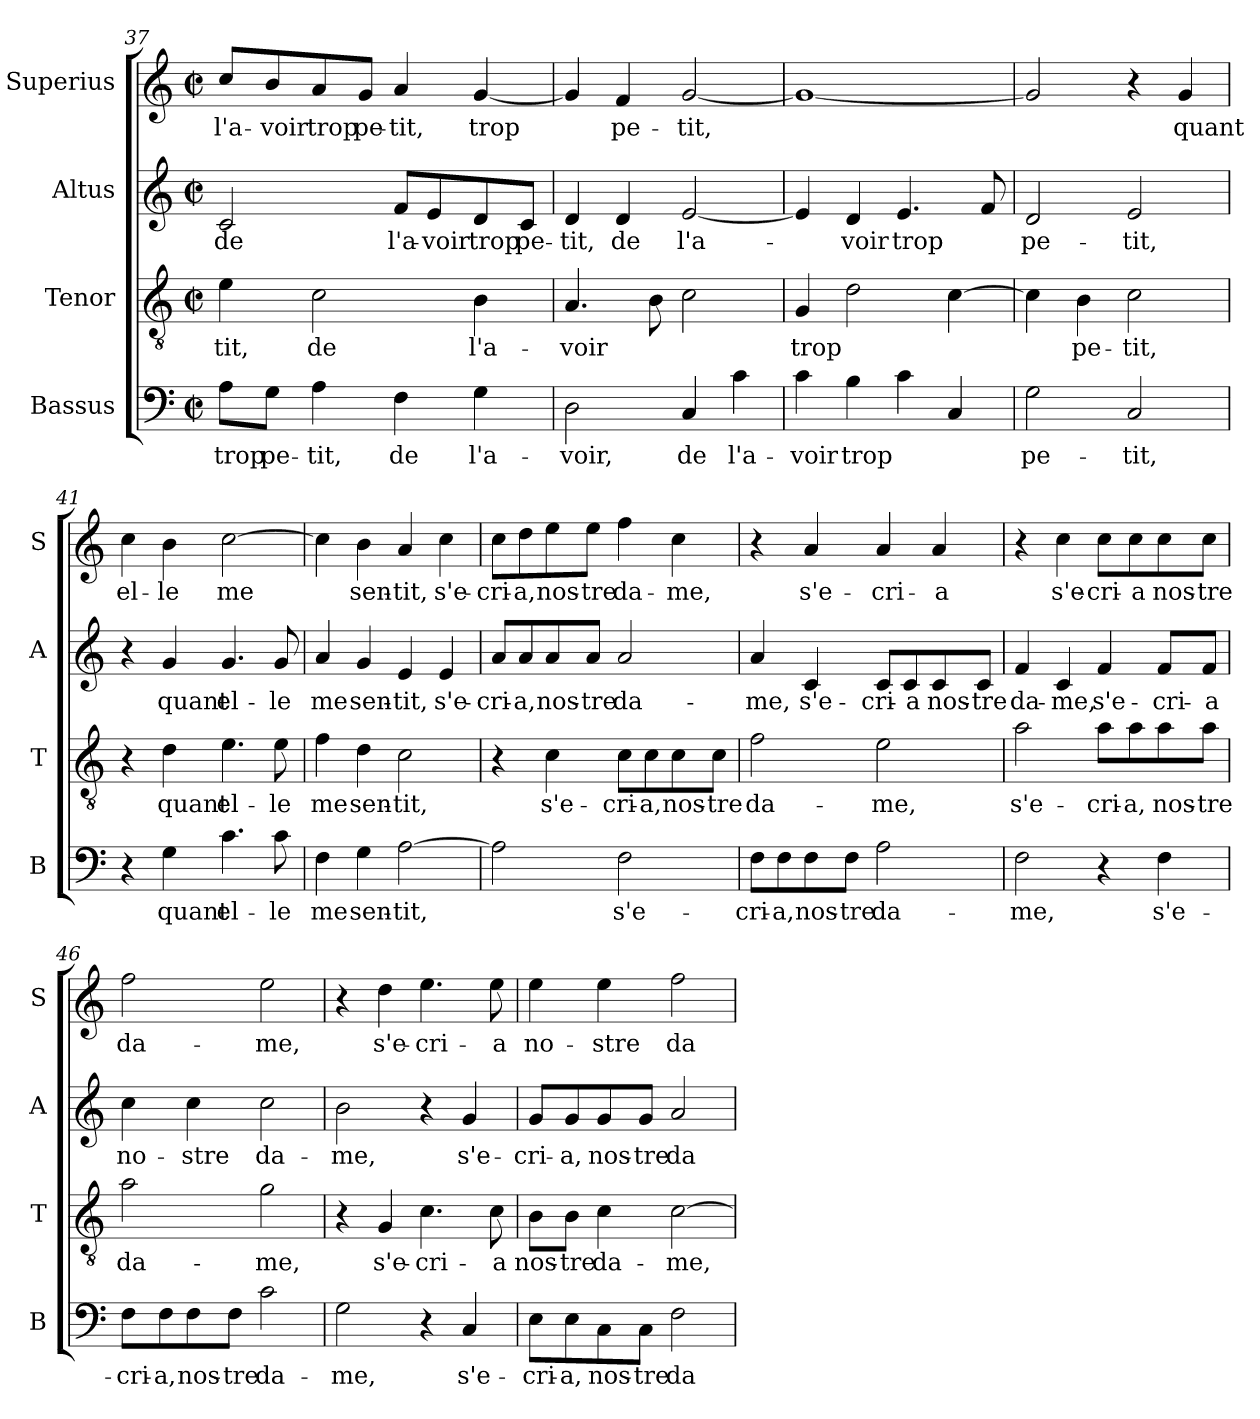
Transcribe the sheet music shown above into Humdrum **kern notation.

**kern	**text	**kern	**text	**kern	**text	**kern	**text
*part4	*part4	*part3	*part3	*part2	*part2	*part1	*part1
*staff4	*staff4	*staff3	*staff3	*staff2	*staff2	*staff1	*staff1
*I"Bassus	*	*I"Tenor	*	*I"Altus	*	*I"Superius	*
*I'B	*	*I'T	*	*I'A	*	*I'S	*
!!LO:LB:g=z
*clefF4	*	*clefGv2	*	*clefG2	*	*clefG2	*
*k[]	*	*k[]	*	*k[]	*	*k[]	*
*C:	*	*C:	*	*C:	*	*C:	*
*M2/2	*	*M2/2	*	*M2/2	*	*M2/2	*
*met(c|)	*	*met(c|)	*	*met(c|)	*	*met(c|)	*
=37	=37	=37	=37	=37	=37	=37	=37
8A\L	trop	4e\	-tit,	2c/	de	8cc/L	l'a-
8G\J	pe-	.	.	.	.	8b/	-voir
4A\	-tit,	2c\	de	.	.	8a/	trop
.	.	.	.	.	.	8g/J	pe-
4F\	de	.	.	8f/L	l'a-	4a/	-tit,
.	.	.	.	8e/	-voir	.	.
4G\	l'a-	4B\	l'a-	8d/	trop	[4g/	trop
.	.	.	.	8c/J	pe-	.	.
=38	=38	=38	=38	=38	=38	=38	=38
2D\	-voir,	4.A/	-voir	4d/	-tit,	4g/]	.
.	.	.	.	4d/	de	4f/	pe-
.	.	8B\	.	.	.	.	.
4C/	de	2c\	.	[2e/	l'a-	[2g/	-tit,
4c\	l'a-	.	.	.	.	.	.
=39	=39	=39	=39	=39	=39	=39	=39
4c\	-voir	4G/	trop	4e/]	.	1g_	.
4B\	trop	2d\	.	4d/	-voir	.	.
4c\	.	.	.	4.e/	trop	.	.
4C/	.	[4c\	.	.	.	.	.
.	.	.	.	8f/	.	.	.
=40	=40	=40	=40	=40	=40	=40	=40
2G\	pe-	4c\]	.	2d/	pe-	2g/]	.
.	.	4B\	pe-	.	.	.	.
2C/	-tit,	2c\	-tit,	2e/	-tit,	4r	.
.	.	.	.	.	.	4g/	quant
!!LO:LB:g=z
=41	=41	=41	=41	=41	=41	=41	=41
4r	.	4r	.	4r	.	4cc\	el-
4G\	quant	4d\	quant	4g/	quant	4b\	-le
4.c\	el-	4.e\	el-	4.g/	el-	[2cc\	me
8c\	-le	8e\	-le	8g/	-le	.	.
=42	=42	=42	=42	=42	=42	=42	=42
4F\	me	4f\	me	4a/	me	4cc\]	.
4G\	sen-	4d\	sen-	4g/	sen-	4b\	sen-
[2A\	-tit,	2c\	-tit,	4e/	-tit,	4a/	-tit,
.	.	.	.	4e/	s'e-	4cc\	s'e-
=43	=43	=43	=43	=43	=43	=43	=43
2A\]	.	4r	.	8a/L	-cri-	8cc\L	-cri-
.	.	.	.	8a/	-a,	8dd\	-a,
.	.	4c\	s'e-	8a/	nos-	8ee\	nos-
.	.	.	.	8a/J	-tre	8ee\J	-tre
2F\	s'e-	8c\L	-cri-	2a/	da-	4ff\	da-
.	.	8c\	-a,	.	.	.	.
.	.	8c\	nos-	.	.	4cc\	-me,
.	.	8c\J	-tre	.	.	.	.
=44	=44	=44	=44	=44	=44	=44	=44
8F\L	-cri-	2f\	da-	4a/	-me,	4r	.
8F\	-a,	.	.	.	.	.	.
8F\	nos-	.	.	4c/	s'e-	4a/	s'e-
8F\J	-tre	.	.	.	.	.	.
2A\	da-	2e\	-me,	8c/L	-cri-	4a/	-cri-
.	.	.	.	8c/	-a	.	.
.	.	.	.	8c/	nos-	4a/	-a
.	.	.	.	8c/J	-tre	.	.
!!LO:PB:g=z
=45	=45	=45	=45	=45	=45	=45	=45
2F\	-me,	2a\	s'e-	4f/	da-	4r	.
.	.	.	.	4c/	-me,	4cc\	s'e-
4r	.	8a\L	-cri-	4f/	s'e-	8cc\L	-cri-
.	.	8a\	-a,	.	.	8cc\	-a
4F\	s'e-	8a\	nos-	8f/L	-cri-	8cc\	nos-
.	.	8a\J	-tre	8f/J	-a	8cc\J	-tre
=46	=46	=46	=46	=46	=46	=46	=46
8F\L	-cri-	2a\	da-	4cc\	no-	2ff\	da-
8F\	-a,	.	.	.	.	.	.
8F\	nos-	.	.	4cc\	-stre	.	.
8F\J	-tre	.	.	.	.	.	.
2c\	da-	2g\	-me,	2cc\	da-	2ee\	-me,
=47	=47	=47	=47	=47	=47	=47	=47
2G\	-me,	4r	.	2b\	-me,	4r	.
.	.	4G/	s'e-	.	.	4dd\	s'e-
4r	.	4.c\	-cri-	4r	.	4.ee\	-cri-
4C/	s'e-	.	.	4g/	s'e-	.	.
.	.	8c\	-a	.	.	8ee\	-a
=48	=48	=48	=48	=48	=48	=48	=48
8E\L	-cri-	8B\L	nos-	8g/L	-cri-	4ee\	no-
8E\	-a,	8B\J	-tre	8g/	-a,	.	.
8C\	nos-	4c\	da-	8g/	nos-	4ee\	-stre
8C\J	-tre	.	.	8g/J	-tre	.	.
2F\	da-	[2c\	-me,	2a/	da-	2ff\	da-
=	=	=	=	=	=	=	=
*-	*-	*-	*-	*-	*-	*-	*-
